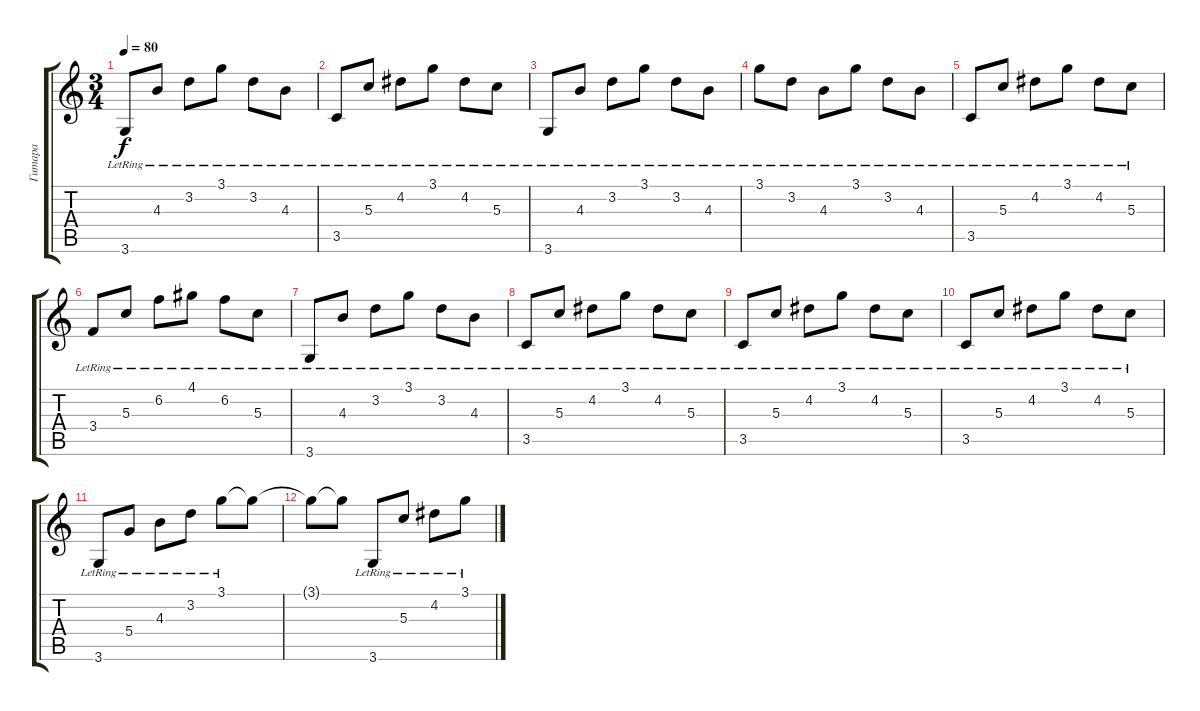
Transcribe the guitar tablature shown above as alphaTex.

\track ("Гитара" "Гитара") {instrument acousticguitarnylon}
\staff {score tabs}
\tuning (E4 B3 G3 D3 A2 E2) {hide}
\ts (3 4)
\tempo 80
\clef g2
\ks c
3.6{lr}.8{dy f} 4.3{lr}.8 3.2{lr}.8 3.1{lr}.8 3.2{lr}.8 4.3{lr}.8 |
3.5{lr}.8 5.3{lr}.8 4.2{lr}.8 3.1{lr}.8 4.2{lr}.8 5.3{lr}.8 |
3.6{lr}.8 4.3{lr}.8 3.2{lr}.8 3.1{lr}.8 3.2{lr}.8 4.3{lr}.8 |
3.1{lr}.8 3.2{lr}.8 4.3{lr}.8 3.1{lr}.8 3.2{lr}.8 4.3{lr}.8 |
3.5{lr}.8 5.3{lr}.8 4.2{lr}.8 3.1{lr}.8 4.2{lr}.8 5.3{lr}.8 |
3.4{lr}.8 5.3{lr}.8 6.2{lr}.8 4.1{lr}.8 6.2{lr}.8 5.3{lr}.8 |
3.6{lr}.8 4.3{lr}.8 3.2{lr}.8 3.1{lr}.8 3.2{lr}.8 4.3{lr}.8 |
3.5{lr}.8 5.3{lr}.8 4.2{lr}.8 3.1{lr}.8 4.2{lr}.8 5.3{lr}.8 |
3.5{lr}.8 5.3{lr}.8 4.2{lr}.8 3.1{lr}.8 4.2{lr}.8 5.3{lr}.8 |
3.5{lr}.8 5.3{lr}.8 4.2{lr}.8 3.1{lr}.8 4.2{lr}.8 5.3{lr}.8 |
3.6{lr}.8 5.4{lr}.8 4.3{lr}.8 3.2{lr}.8 3.1{lr}.8 3.1{t}.8 |
3.1{t}.8 3.1{t}.8 3.6{lr}.8 5.3{lr}.8 4.2{lr}.8 3.1{lr}.8
